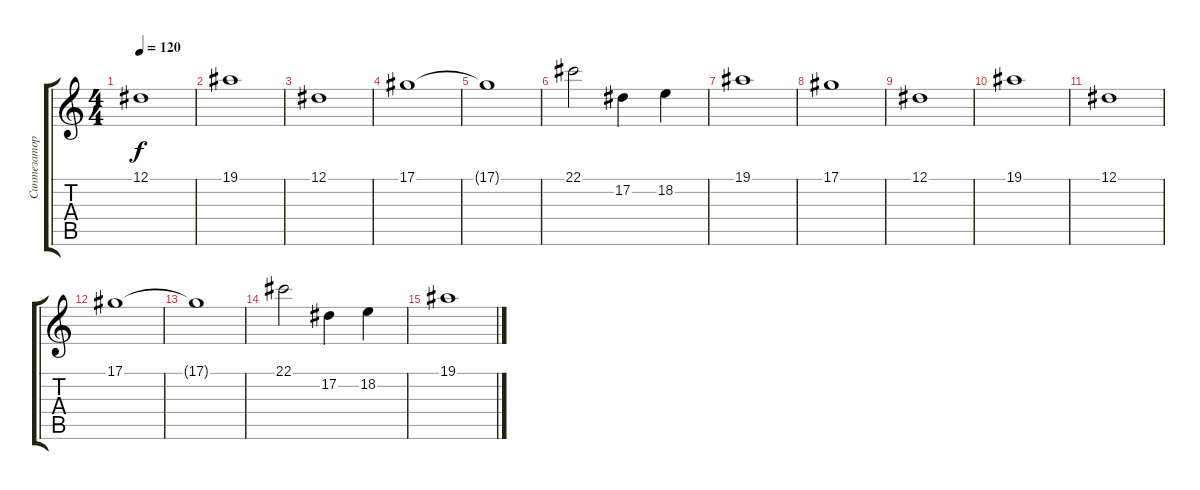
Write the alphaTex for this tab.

\track ("Синтезатор" "Синтезатор") {instrument honkytonkpiano}
\staff {score tabs}
\tuning (Eb4 Bb3 Gb3 Db3 Ab2 Eb2) {hide}
\ts (4 4)
\tempo 120
\clef g2
\ks c
12.1.1{dy f} |
19.1.1 |
12.1.1 |
17.1.1 |
17.1{t}.1 |
22.1.2 17.2.4 18.2.4 |
19.1.1 |
17.1.1 |
12.1.1 |
19.1.1 |
12.1.1 |
17.1.1 |
17.1{t}.1 |
22.1.2 17.2.4 18.2.4 |
19.1.1
